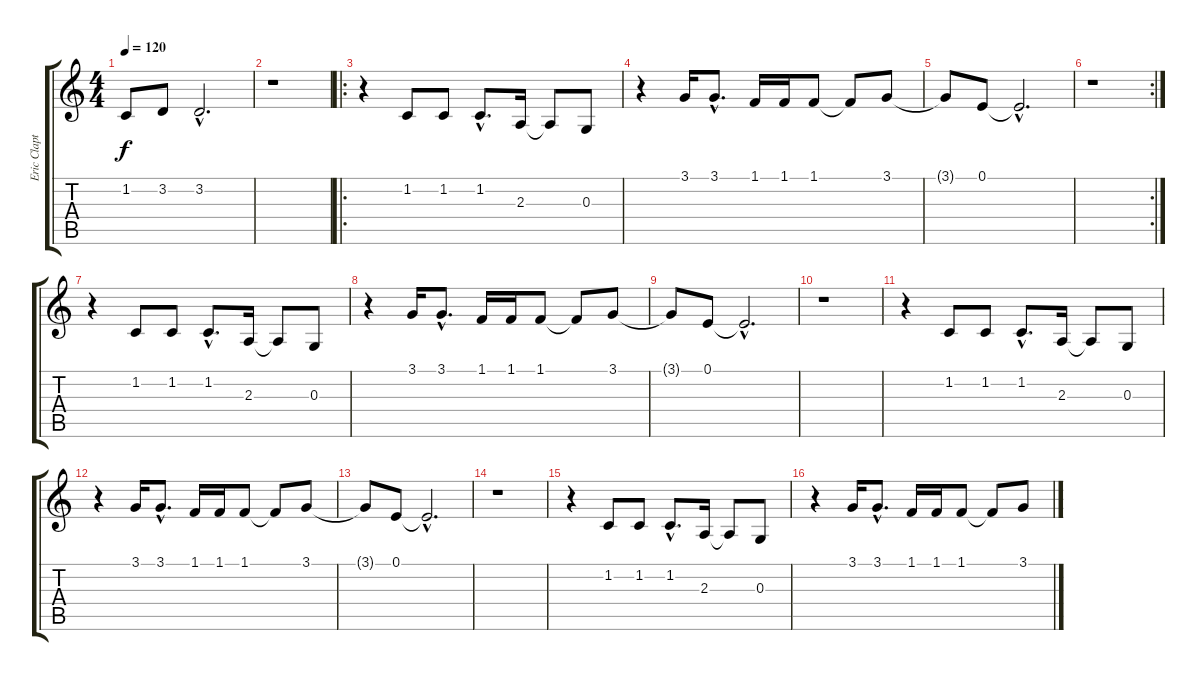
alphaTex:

\track ("Eric Clapton Voice" "Eric Clapt") {instrument harmonica}
\staff {score tabs}
\tuning (E4 B3 G3 D3 A2 E2) {hide}
\ts (4 4)
\tempo 120
\clef g2
\ks c
1.2{t}.8{dy f} 3.2.8 3.2{hac}.2{d} |
r.1 |
\ro
r.4 1.2.8 1.2.8 1.2{hac}.8{d} 2.3.16 2.3{t}.8 0.3.8 |
r.4 3.1.16 3.1{hac}.8{d} 1.1.16 1.1.16 1.1.8 1.1{t}.8 3.1.8 |
3.1{t}.8 0.1.8 0.1{hac t}.2{d} |
\rc 2
r.1 |
r.4 1.2.8 1.2.8 1.2{hac}.8{d} 2.3.16 2.3{t}.8 0.3.8 |
r.4 3.1.16 3.1{hac}.8{d} 1.1.16 1.1.16 1.1.8 1.1{t}.8 3.1.8 |
3.1{t}.8 0.1.8 0.1{hac t}.2{d} |
r.1 |
r.4 1.2.8 1.2.8 1.2{hac}.8{d} 2.3.16 2.3{t}.8 0.3.8 |
r.4 3.1.16 3.1{hac}.8{d} 1.1.16 1.1.16 1.1.8 1.1{t}.8 3.1.8 |
3.1{t}.8 0.1.8 0.1{hac t}.2{d} |
r.1 |
r.4 1.2.8 1.2.8 1.2{hac}.8{d} 2.3.16 2.3{t}.8 0.3.8 |
r.4 3.1.16 3.1{hac}.8{d} 1.1.16 1.1.16 1.1.8 1.1{t}.8 3.1.8
